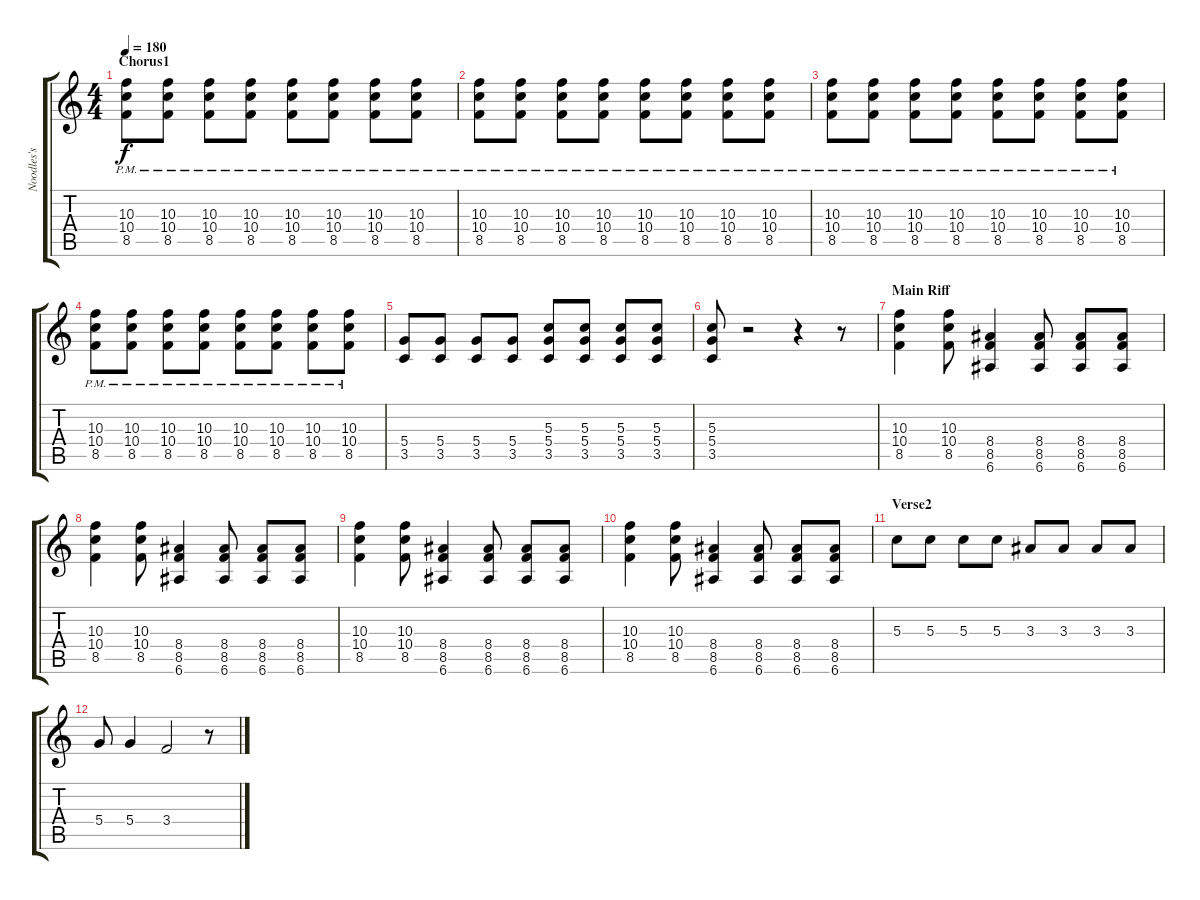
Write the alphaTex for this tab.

\track ("Noodles's guitar" "Noodles's ") {instrument overdrivenguitar}
\staff {score tabs}
\tuning (E4 B3 G3 D3 A2 E2) {hide}
\ts (4 4)
\section ("" "Chorus1")
\tempo 180
\clef g2
\ks c
(10.3{pm} 10.4{pm} 8.5{pm}).8{dy f} (10.3{pm} 10.4{pm} 8.5{pm}).8 (10.3{pm} 10.4{pm} 8.5{pm}).8 (10.3{pm} 10.4{pm} 8.5{pm}).8 (10.3{pm} 10.4{pm} 8.5{pm}).8 (10.3{pm} 10.4{pm} 8.5{pm}).8 (10.3{pm} 10.4{pm} 8.5{pm}).8 (10.3{pm} 10.4{pm} 8.5{pm}).8 |
(10.3{pm} 10.4{pm} 8.5{pm}).8 (10.3{pm} 10.4{pm} 8.5{pm}).8 (10.3{pm} 10.4{pm} 8.5{pm}).8 (10.3{pm} 10.4{pm} 8.5{pm}).8 (10.3{pm} 10.4{pm} 8.5{pm}).8 (10.3{pm} 10.4{pm} 8.5{pm}).8 (10.3{pm} 10.4{pm} 8.5{pm}).8 (10.3{pm} 10.4{pm} 8.5{pm}).8 |
(10.3{pm} 10.4{pm} 8.5{pm}).8 (10.3{pm} 10.4{pm} 8.5{pm}).8 (10.3{pm} 10.4{pm} 8.5{pm}).8 (10.3{pm} 10.4{pm} 8.5{pm}).8 (10.3{pm} 10.4{pm} 8.5{pm}).8 (10.3{pm} 10.4{pm} 8.5{pm}).8 (10.3{pm} 10.4{pm} 8.5{pm}).8 (10.3{pm} 10.4{pm} 8.5{pm}).8 |
(10.3{pm} 10.4{pm} 8.5{pm}).8 (10.3{pm} 10.4{pm} 8.5{pm}).8 (10.3{pm} 10.4{pm} 8.5{pm}).8 (10.3{pm} 10.4{pm} 8.5{pm}).8 (10.3{pm} 10.4{pm} 8.5{pm}).8 (10.3{pm} 10.4{pm} 8.5{pm}).8 (10.3{pm} 10.4{pm} 8.5{pm}).8 (10.3{pm} 10.4{pm} 8.5{pm}).8 |
(5.4 3.5).8 (5.4 3.5).8 (5.4 3.5).8 (5.4 3.5).8 (5.3 5.4 3.5).8 (5.3 5.4 3.5).8 (5.3 5.4 3.5).8 (5.3 5.4 3.5).8 |
(5.3 5.4 3.5).8 r.2 r.4 r.8 |
\section ("" "Main Riff")
(10.3 10.4 8.5).4 (10.3 10.4 8.5).8 (8.4 8.5 6.6).4 (8.4 8.5 6.6).8 (8.4 8.5 6.6).8 (8.4 8.5 6.6).8 |
(10.3 10.4 8.5).4 (10.3 10.4 8.5).8 (8.4 8.5 6.6).4 (8.4 8.5 6.6).8 (8.4 8.5 6.6).8 (8.4 8.5 6.6).8 |
(10.3 10.4 8.5).4 (10.3 10.4 8.5).8 (8.4 8.5 6.6).4 (8.4 8.5 6.6).8 (8.4 8.5 6.6).8 (8.4 8.5 6.6).8 |
(10.3 10.4 8.5).4 (10.3 10.4 8.5).8 (8.4 8.5 6.6).4 (8.4 8.5 6.6).8 (8.4 8.5 6.6).8 (8.4 8.5 6.6).8 |
\section ("" "Verse2")
5.3.8 5.3.8 5.3.8 5.3.8 3.3.8 3.3.8 3.3.8 3.3.8 |
5.4.8 5.4.4 3.4.2 r.8
